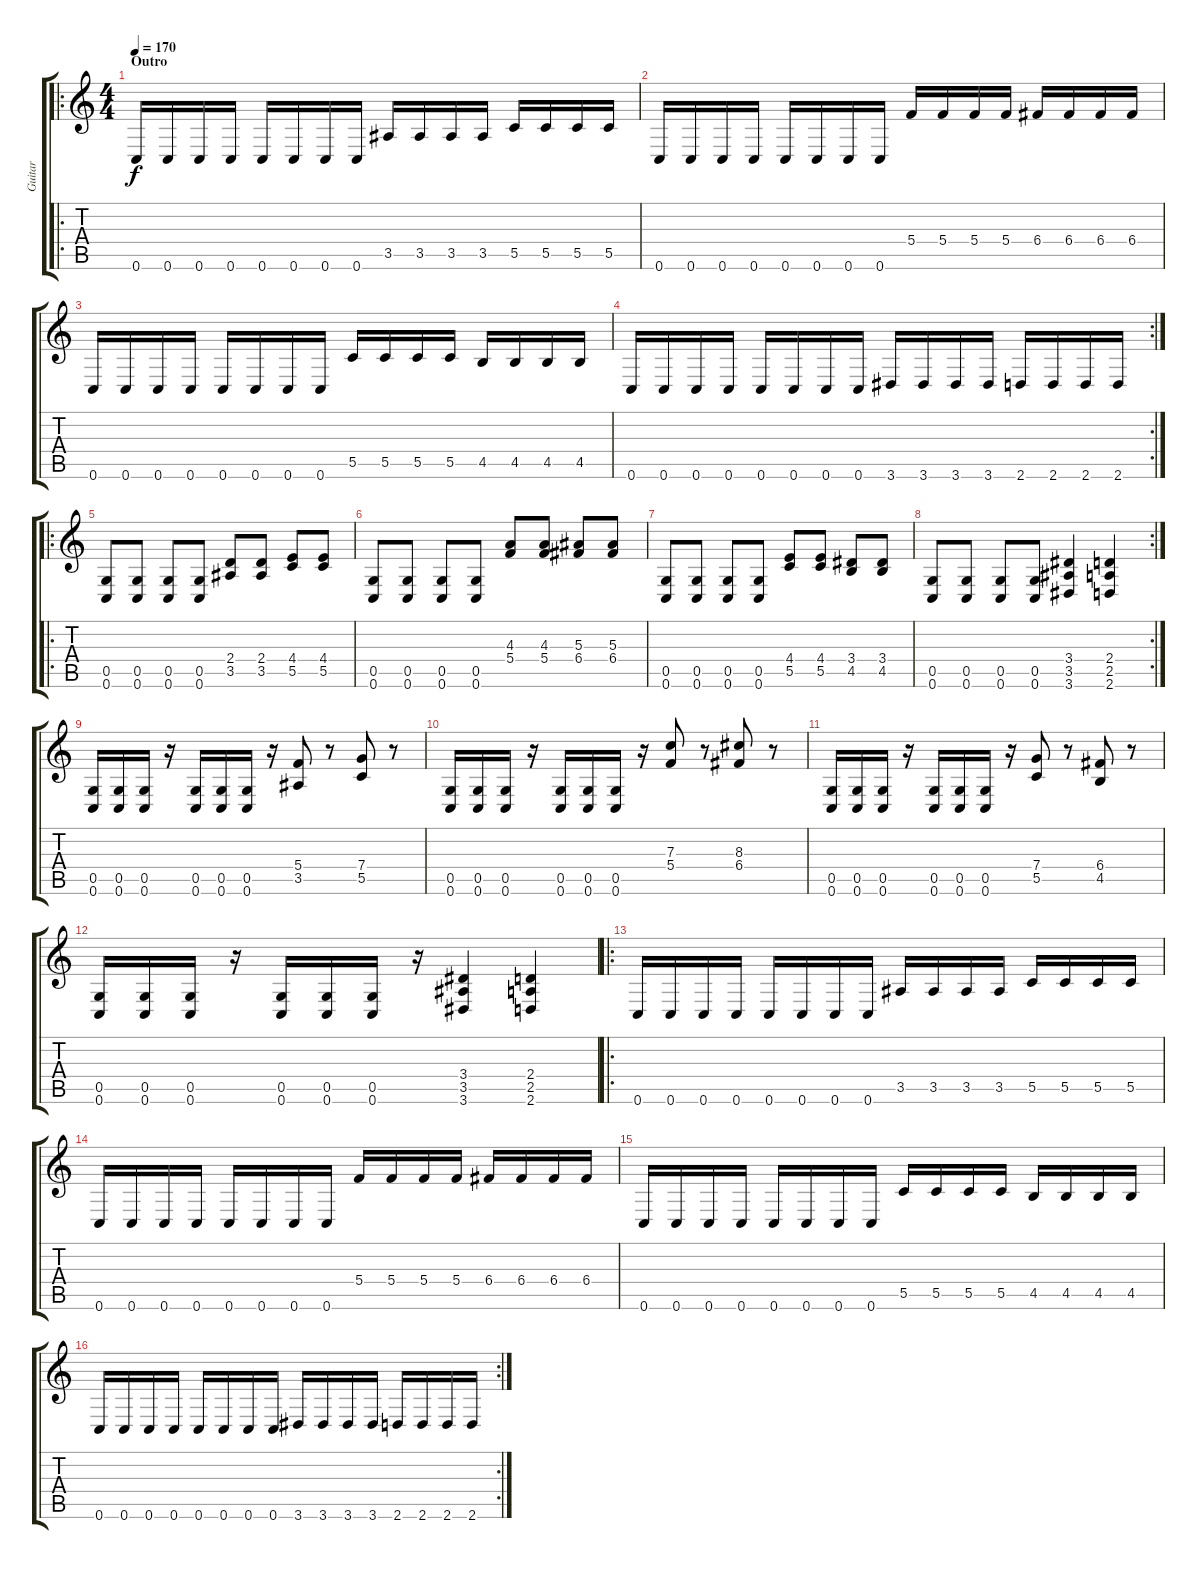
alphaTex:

\track ("Guitar" "Guitar") {instrument distortionguitar}
\staff {score tabs}
\tuning (D4 A3 F3 C3 G2 C2) {hide}
\ro
\ts (4 4)
\section ("" "Outro")
\tempo 170
\clef g2
\ks c
0.6.16{dy f} 0.6.16 0.6.16 0.6.16 0.6.16 0.6.16 0.6.16 0.6.16 3.5.16 3.5.16 3.5.16 3.5.16 5.5.16 5.5.16 5.5.16 5.5.16 |
0.6.16 0.6.16 0.6.16 0.6.16 0.6.16 0.6.16 0.6.16 0.6.16 5.4.16 5.4.16 5.4.16 5.4.16 6.4.16 6.4.16 6.4.16 6.4.16 |
0.6.16 0.6.16 0.6.16 0.6.16 0.6.16 0.6.16 0.6.16 0.6.16 5.5.16 5.5.16 5.5.16 5.5.16 4.5.16 4.5.16 4.5.16 4.5.16 |
\rc 2
0.6.16 0.6.16 0.6.16 0.6.16 0.6.16 0.6.16 0.6.16 0.6.16 3.6.16 3.6.16 3.6.16 3.6.16 2.6.16 2.6.16 2.6.16 2.6.16 |
\ro
(0.5 0.6).8 (0.5 0.6).8 (0.5 0.6).8 (0.5 0.6).8 (2.4 3.5).8 (2.4 3.5).8 (4.4 5.5).8 (4.4 5.5).8 |
(0.5 0.6).8 (0.5 0.6).8 (0.5 0.6).8 (0.5 0.6).8 (4.3 5.4).8 (4.3 5.4).8 (5.3 6.4).8 (5.3 6.4).8 |
(0.5 0.6).8 (0.5 0.6).8 (0.5 0.6).8 (0.5 0.6).8 (4.4 5.5).8 (4.4 5.5).8 (3.4 4.5).8 (3.4 4.5).8 |
\rc 2
(0.5 0.6).8 (0.5 0.6).8 (0.5 0.6).8 (0.5 0.6).8 (3.4 3.5 3.6).4 (2.4 2.5 2.6).4 |
(0.5 0.6).16 (0.5 0.6).16 (0.5 0.6).16 r.16 (0.5 0.6).16 (0.5 0.6).16 (0.5 0.6).16 r.16 (5.4 3.5).8 r.8 (7.4 5.5).8 r.8 |
(0.5 0.6).16 (0.5 0.6).16 (0.5 0.6).16 r.16 (0.5 0.6).16 (0.5 0.6).16 (0.5 0.6).16 r.16 (7.3 5.4).8 r.8 (8.3 6.4).8 r.8 |
(0.5 0.6).16 (0.5 0.6).16 (0.5 0.6).16 r.16 (0.5 0.6).16 (0.5 0.6).16 (0.5 0.6).16 r.16 (7.4 5.5).8 r.8 (6.4 4.5).8 r.8 |
(0.5 0.6).16 (0.5 0.6).16 (0.5 0.6).16 r.16 (0.5 0.6).16 (0.5 0.6).16 (0.5 0.6).16 r.16 (3.4 3.5 3.6).4 (2.4 2.5 2.6).4 |
\ro
0.6.16 0.6.16 0.6.16 0.6.16 0.6.16 0.6.16 0.6.16 0.6.16 3.5.16 3.5.16 3.5.16 3.5.16 5.5.16 5.5.16 5.5.16 5.5.16 |
0.6.16 0.6.16 0.6.16 0.6.16 0.6.16 0.6.16 0.6.16 0.6.16 5.4.16 5.4.16 5.4.16 5.4.16 6.4.16 6.4.16 6.4.16 6.4.16 |
0.6.16 0.6.16 0.6.16 0.6.16 0.6.16 0.6.16 0.6.16 0.6.16 5.5.16 5.5.16 5.5.16 5.5.16 4.5.16 4.5.16 4.5.16 4.5.16 |
\rc 2
0.6.16 0.6.16 0.6.16 0.6.16 0.6.16 0.6.16 0.6.16 0.6.16 3.6.16 3.6.16 3.6.16 3.6.16 2.6.16 2.6.16 2.6.16 2.6.16
